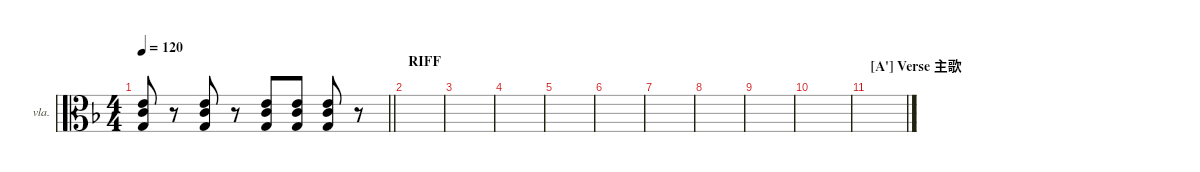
\defaultSystemsLayout 4
\hideDynamics
\bracketExtendMode nobrackets
\firstSystemTrackNameOrientation horizontal
\track ("Viola" "vla.") {instrument viola}
\staff {score}
\tuning (A4 D4 G3 C3)
\ts (4 4)
\tempo 120
\clef c3
\barLineRight lightlight
\ks dminor
(5.3{acc forcenatural} 2.2{acc forcenatural} 7.4{acc forcenatural}).8{dy mf} r.8 (5.3{acc forcenatural} 2.2{acc forcenatural} 7.4{acc forcenatural}).8 r.8 (5.3{acc forcenatural} 2.2{acc forcenatural} 7.4{acc forcenatural}).8 (5.3{acc forcenatural} 2.2{acc forcenatural} 7.4{acc forcenatural}).8 (5.3{acc forcenatural} 2.2{acc forcenatural} 7.4{acc forcenatural}).8 r.8 |
\section ("" "RIFF")
|
|
|
|
|
|
|
|
|
\section ("A'" "Verse 主歌")
